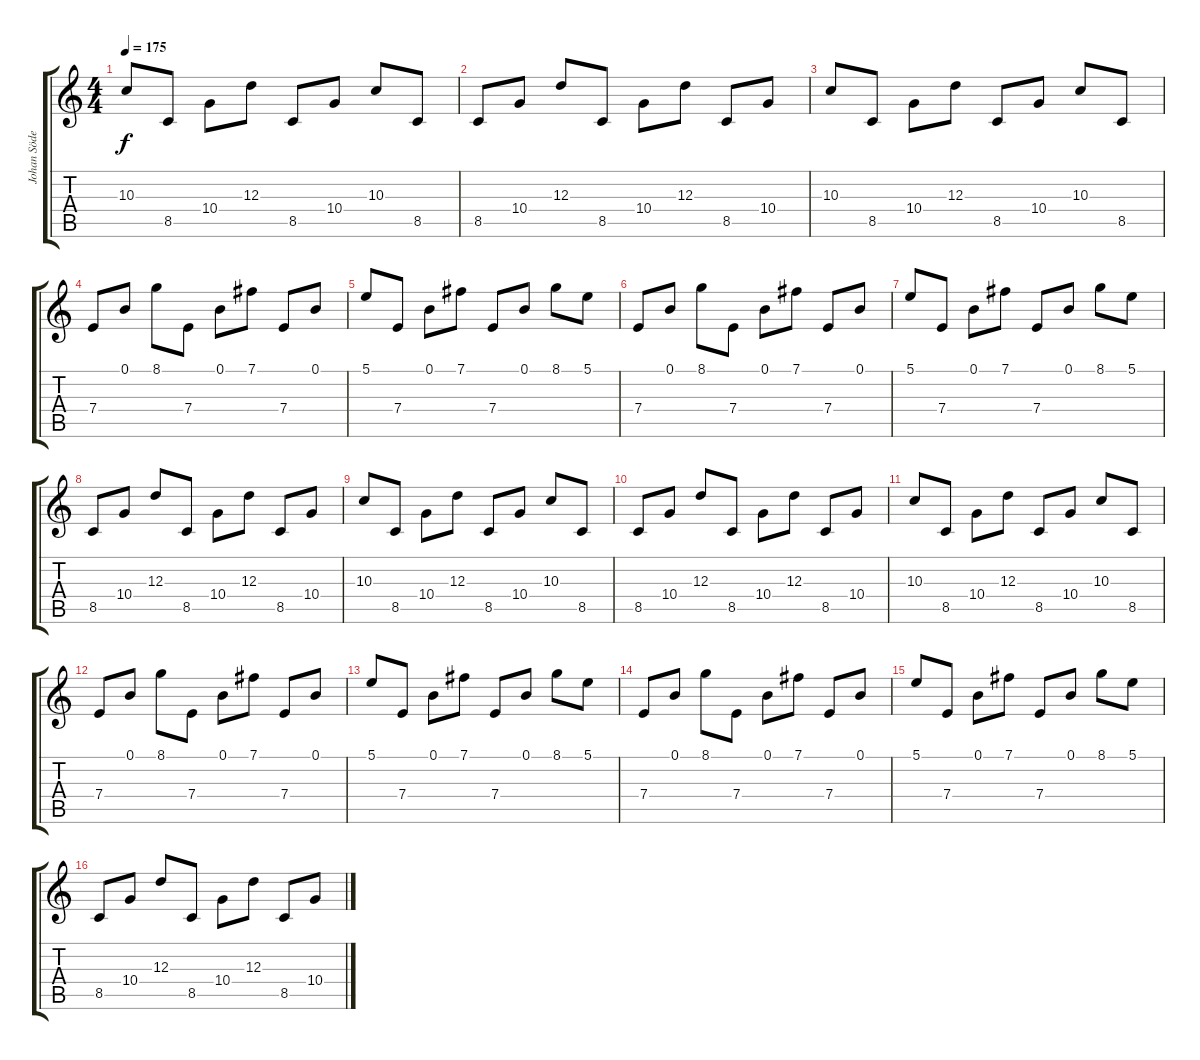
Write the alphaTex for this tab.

\track ("Johan Söderberg" "Johan Söde") {instrument distortionguitar}
\staff {score tabs}
\tuning (B3 Gb3 D3 A2 E2 B1) {hide}
\ts (4 4)
\tempo 175
\clef g2
\ks c
10.3.8{dy f} 8.5.8 10.4.8 12.3.8 8.5.8 10.4.8 10.3.8 8.5.8 |
8.5.8 10.4.8 12.3.8 8.5.8 10.4.8 12.3.8 8.5.8 10.4.8 |
10.3.8 8.5.8 10.4.8 12.3.8 8.5.8 10.4.8 10.3.8 8.5.8 |
7.4.8 0.1.8 8.1.8 7.4.8 0.1.8 7.1.8 7.4.8 0.1.8 |
5.1.8 7.4.8 0.1.8 7.1.8 7.4.8 0.1.8 8.1.8 5.1.8 |
7.4.8 0.1.8 8.1.8 7.4.8 0.1.8 7.1.8 7.4.8 0.1.8 |
5.1.8 7.4.8 0.1.8 7.1.8 7.4.8 0.1.8 8.1.8 5.1.8 |
8.5.8 10.4.8 12.3.8 8.5.8 10.4.8 12.3.8 8.5.8 10.4.8 |
10.3.8 8.5.8 10.4.8 12.3.8 8.5.8 10.4.8 10.3.8 8.5.8 |
8.5.8 10.4.8 12.3.8 8.5.8 10.4.8 12.3.8 8.5.8 10.4.8 |
10.3.8 8.5.8 10.4.8 12.3.8 8.5.8 10.4.8 10.3.8 8.5.8 |
7.4.8 0.1.8 8.1.8 7.4.8 0.1.8 7.1.8 7.4.8 0.1.8 |
5.1.8 7.4.8 0.1.8 7.1.8 7.4.8 0.1.8 8.1.8 5.1.8 |
7.4.8 0.1.8 8.1.8 7.4.8 0.1.8 7.1.8 7.4.8 0.1.8 |
5.1.8 7.4.8 0.1.8 7.1.8 7.4.8 0.1.8 8.1.8 5.1.8 |
8.5.8 10.4.8 12.3.8 8.5.8 10.4.8 12.3.8 8.5.8 10.4.8
